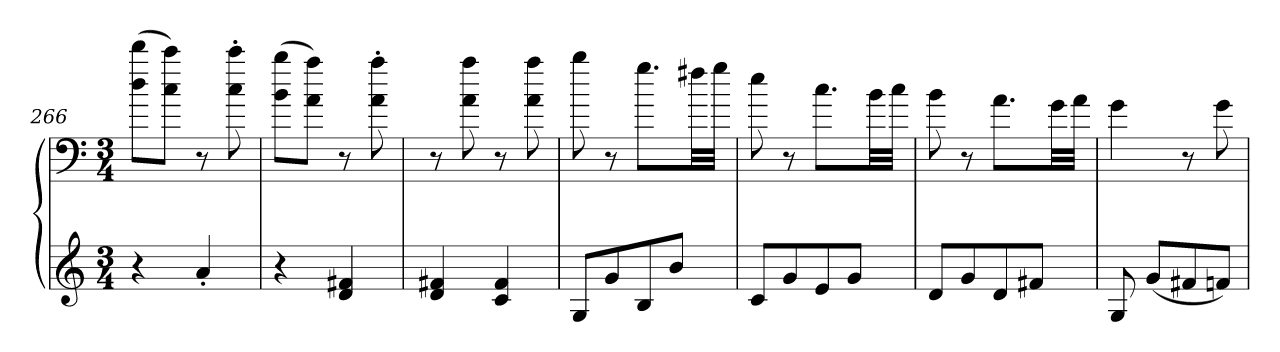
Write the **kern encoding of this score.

**kern	**kern
*part1	*part1
*staff2	*staff1
*clefG2	*clefF4
*k[]	*k[]
*C:	*C:
*M3/4	*M3/4
=266	=266
4r	(8dd 8dddL
.	8cc 8cccJ)
4a'	8r
.	8cc' 8ccc'
=267	=267
4r	(8b 8bbL
.	8a 8aaJ)
4d 4f#X	8r
.	8a' 8aa'
=268	=268
4d 4f#X	8r
.	8a 8aa
4c 4f#	8r
.	8a 8aa
=269	=269
8GL	8bb
8g	8r
8B	8.ggL
8bJ	.
.	32ff#XLL
.	32ggJJJ
=270	=270
8cL	8ee
8g	8r
8e	8.ccL
8gJ	.
.	32bLL
.	32ccJJJ
=271	=271
8dL	8b
8g	8r
8d	8.aL
8f#XJ	.
.	32gLL
.	32aJJJ
=272	=272
8G	4g
(8gL	.
8f#X	8r
8fnJ)	8g
=	=
*-	*-
